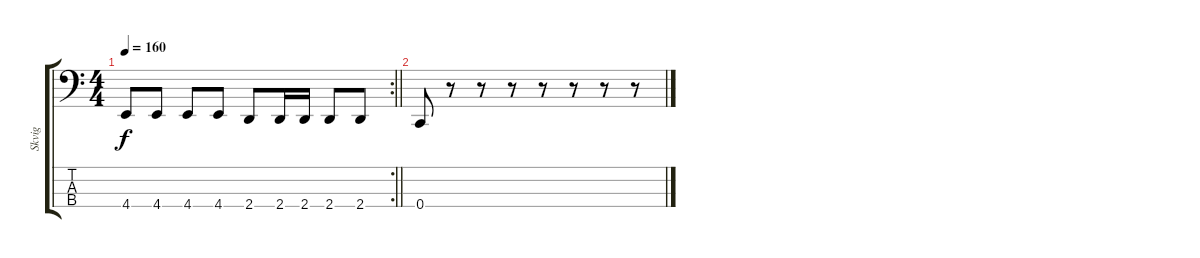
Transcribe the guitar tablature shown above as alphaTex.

\track ("Skvig" "Skvig") {instrument slapbass1}
\staff {score tabs}
\tuning (Eb2 Bb1 F1 C1) {hide}
\rc 2
\ts (4 4)
\tempo 160
\clef f4
\barLineRight lightlight
\ks c
4.4.8{dy f} 4.4.8 4.4.8 4.4.8 2.4.8 2.4.16 2.4.16 2.4.8 2.4.8 |
0.4.8 r.8 r.8 r.8 r.8 r.8 r.8 r.8
